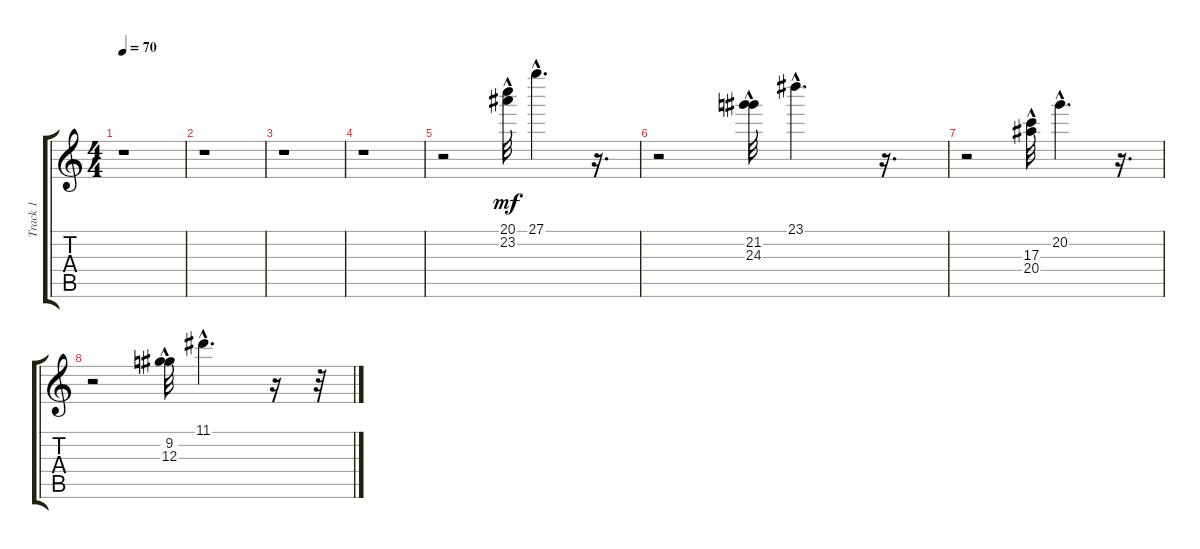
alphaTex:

\track ("Track 1" "Track 1") {instrument acousticguitarnylon}
\staff {score tabs}
\tuning (E4 B3 G3 D3 A2 E2) {hide}
\ts (4 4)
\tempo 70
\clef g2
\ks c
r.1{dy mp} |
r.1 |
r.1 |
r.1 |
r.2 (20.1{hac} 23.2{hac}).32{dy mf} 27.1{hac}.4{d} r.16{d} |
r.2 (21.2{hac} 24.3{hac}).32 23.1{hac}.4{d} r.16{d} |
r.2 (17.3{hac} 20.4{hac}).32 20.2{hac}.4{d} r.16{d} |
r.2 (9.2{hac} 12.3{hac}).32 11.1{hac}.4{d} r.16 r.32
